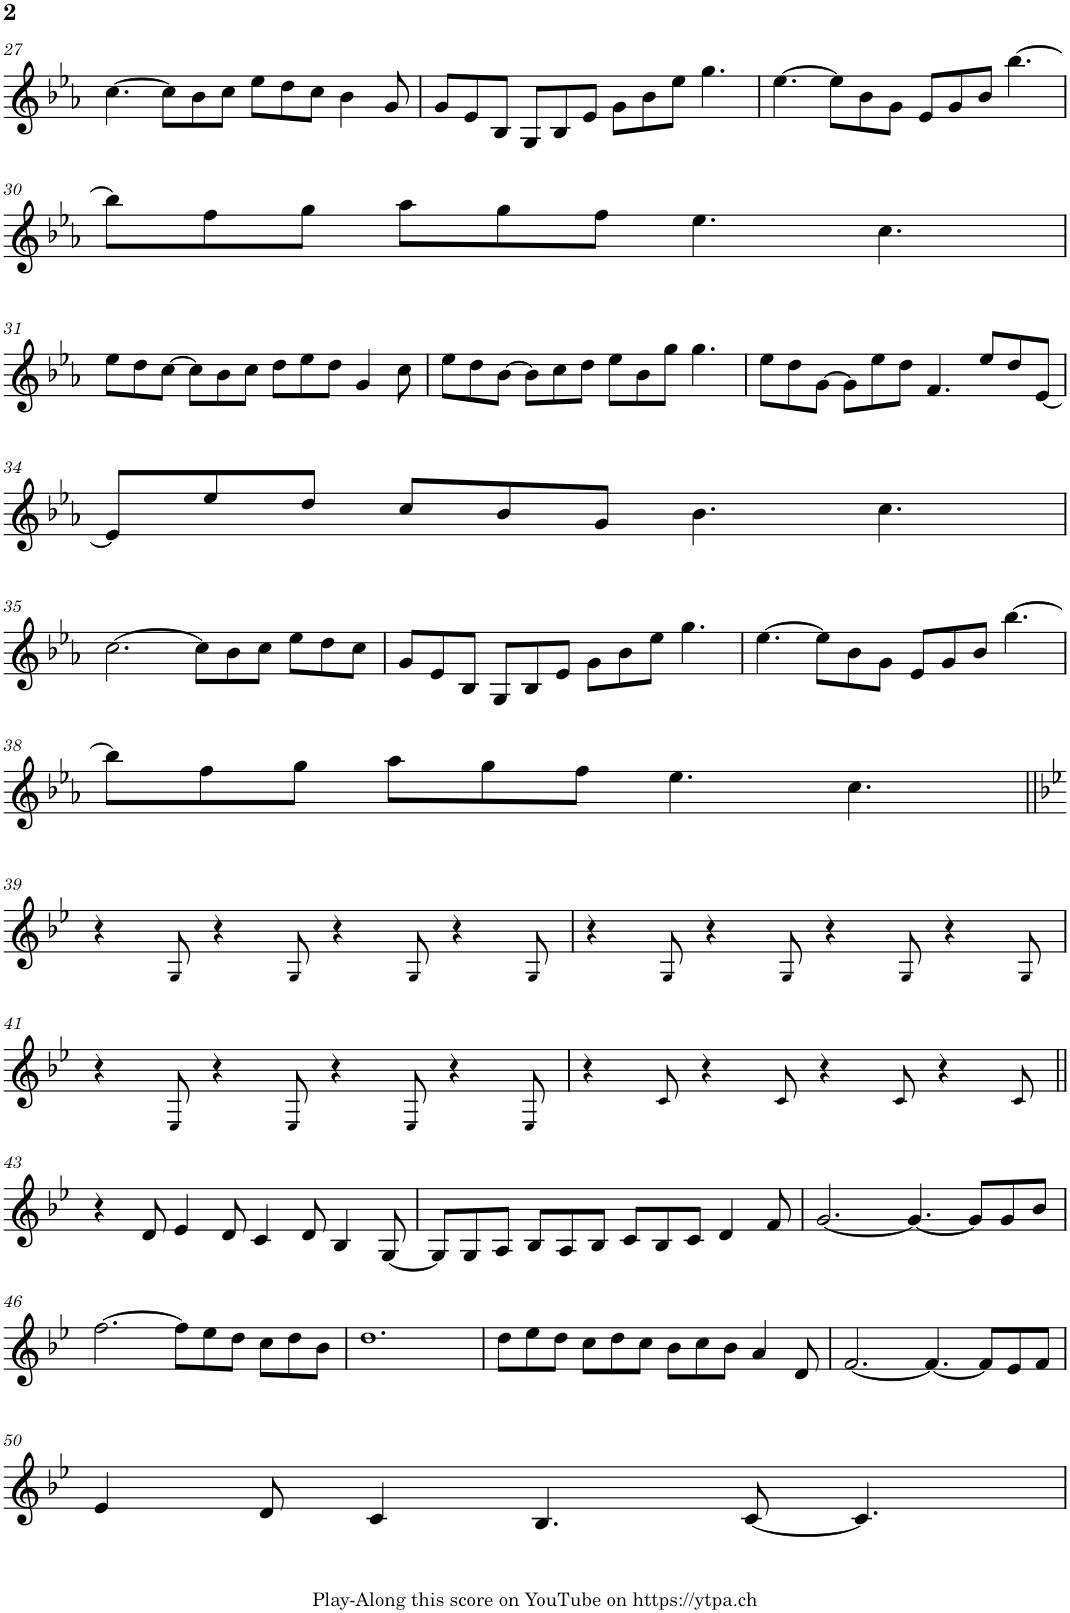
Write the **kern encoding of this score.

**kern
*part1
*staff1
*I"Piano
*I'Pno.
!!LO:PB:g=z
*clefG2
*k[b-e-a-]
*M12/8
=27
[4.cc\
8cc\L]
8b-\
8cc\J
8ee-\L
8dd\
8cc\J
4b-\
8g/
=28
8g/L
8e-/
8B-/J
8G/L
8B-/
8e-/J
8g\L
8b-\
8ee-\J
4.gg\
=29
[4.ee-\
8ee-\L]
8b-\
8g\J
8e-/L
8g/
8b-/J
[4.bb-\
!!LO:LB:g=z
=30
8bb-\L]
8ff\
8gg\J
8aa-\L
8gg\
8ff\J
4.ee-\
4.cc\
!!LO:LB:g=z
=31
8ee-\L
8dd\
[8cc\J
8cc\L]
8b-\
8cc\J
8dd\L
8ee-\
8dd\J
4g/
8cc\
=32
8ee-\L
8dd\
[8b-\J
8b-\L]
8cc\
8dd\J
8ee-\L
8b-\
8gg\J
4.gg\
=33
8ee-\L
8dd\
[8g\J
8g\L]
8ee-\
8dd\J
4.f/
8ee-/L
8dd/
[8e-/J
!!LO:LB:g=z
=34
8e-/L]
8ee-/
8dd/J
8cc/L
8b-/
8g/J
4.b-\
4.cc\
!!LO:LB:g=z
=35
[2.cc\
8cc\L]
8b-\
8cc\J
8ee-\L
8dd\
8cc\J
=36
8g/L
8e-/
8B-/J
8G/L
8B-/
8e-/J
8g\L
8b-\
8ee-\J
4.gg\
=37
[4.ee-\
8ee-\L]
8b-\
8g\J
8e-/L
8g/
8b-/J
[4.bb-\
!!LO:LB:g=z
=38
8bb-\L]
8ff\
8gg\J
8aa-\L
8gg\
8ff\J
4.ee-\
4.cc\
!!LO:LB:g=z
=39||
*k[b-e-]
4r
8G!/
4r
8G!/
4r
8G!/
4r
8G!/
=40
4r
8G!/
4r
8G!/
4r
8G!/
4r
8G!/
!!LO:LB:g=z
=41
4r
8E-!/
4r
8E-!/
4r
8E-!/
4r
8E-!/
=42
4r
8c!/
4r
8c!/
4r
8c!/
4r
8c!/
!!LO:LB:g=z
=43||
4r
8d/
4e-/
8d/
4c/
8d/
4B-/
[8G/
=44
8G/L]
8G/
8A/J
8B-/L
8A/
8B-/J
8c/L
8B-/
8c/J
4d/
8f/
=45
[2.g/
4.g/_
8g/L]
8g/
8b-/J
!!LO:LB:g=z
=46
[2.ff\
8ff\L]
8ee-\
8dd\J
8cc\L
8dd\
8b-\J
=47
1.dd
=48
8dd\L
8ee-\
8dd\J
8cc\L
8dd\
8cc\J
8b-\L
8cc\
8b-\J
4a/
8d/
=49
[2.f/
4.f/_
8f/L]
8e-/
8f/J
!!LO:LB:g=z
=50
4e-/
8d/
4c/
4.B-/
[8c/
4.c/]
=
*-
